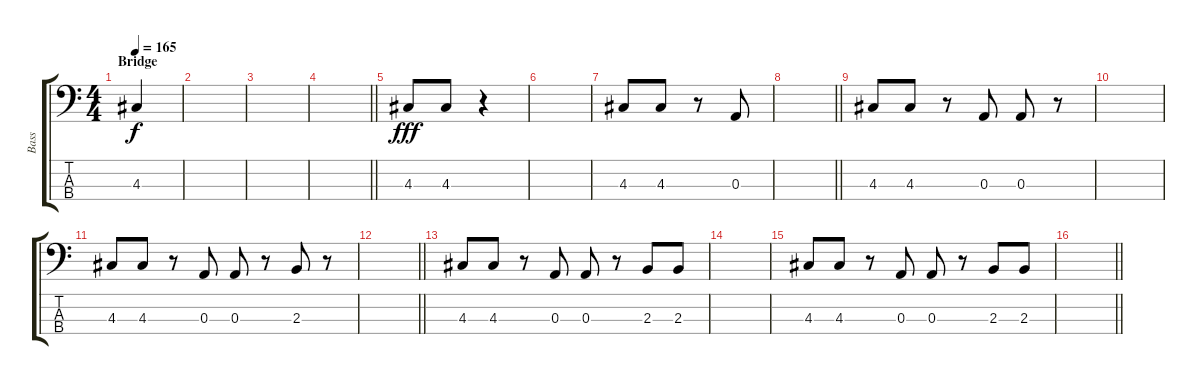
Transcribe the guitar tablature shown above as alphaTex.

\track ("Bass" "Bass") {instrument electricbassfinger}
\staff {score tabs}
\tuning (G2 D2 A1 D1) {hide}
\ts (4 4)
\section ("" "Bridge")
\tempo 165
\clef f4
\ks c
4.3.4{dy f} |
|
|
\barLineRight lightlight
|
4.3.8{dy fff} 4.3.8 r.4 |
|
4.3.8 4.3.8 r.8 0.3.8 |
\barLineRight lightlight
|
4.3.8 4.3.8 r.8 0.3.8 0.3.8 r.8 |
|
4.3.8 4.3.8 r.8 0.3.8 0.3.8 r.8 2.3.8 r.8 |
\barLineRight lightlight
|
4.3.8 4.3.8 r.8 0.3.8 0.3.8 r.8 2.3.8 2.3.8 |
|
4.3.8 4.3.8 r.8 0.3.8 0.3.8 r.8 2.3.8 2.3.8 |
\barLineRight lightlight
